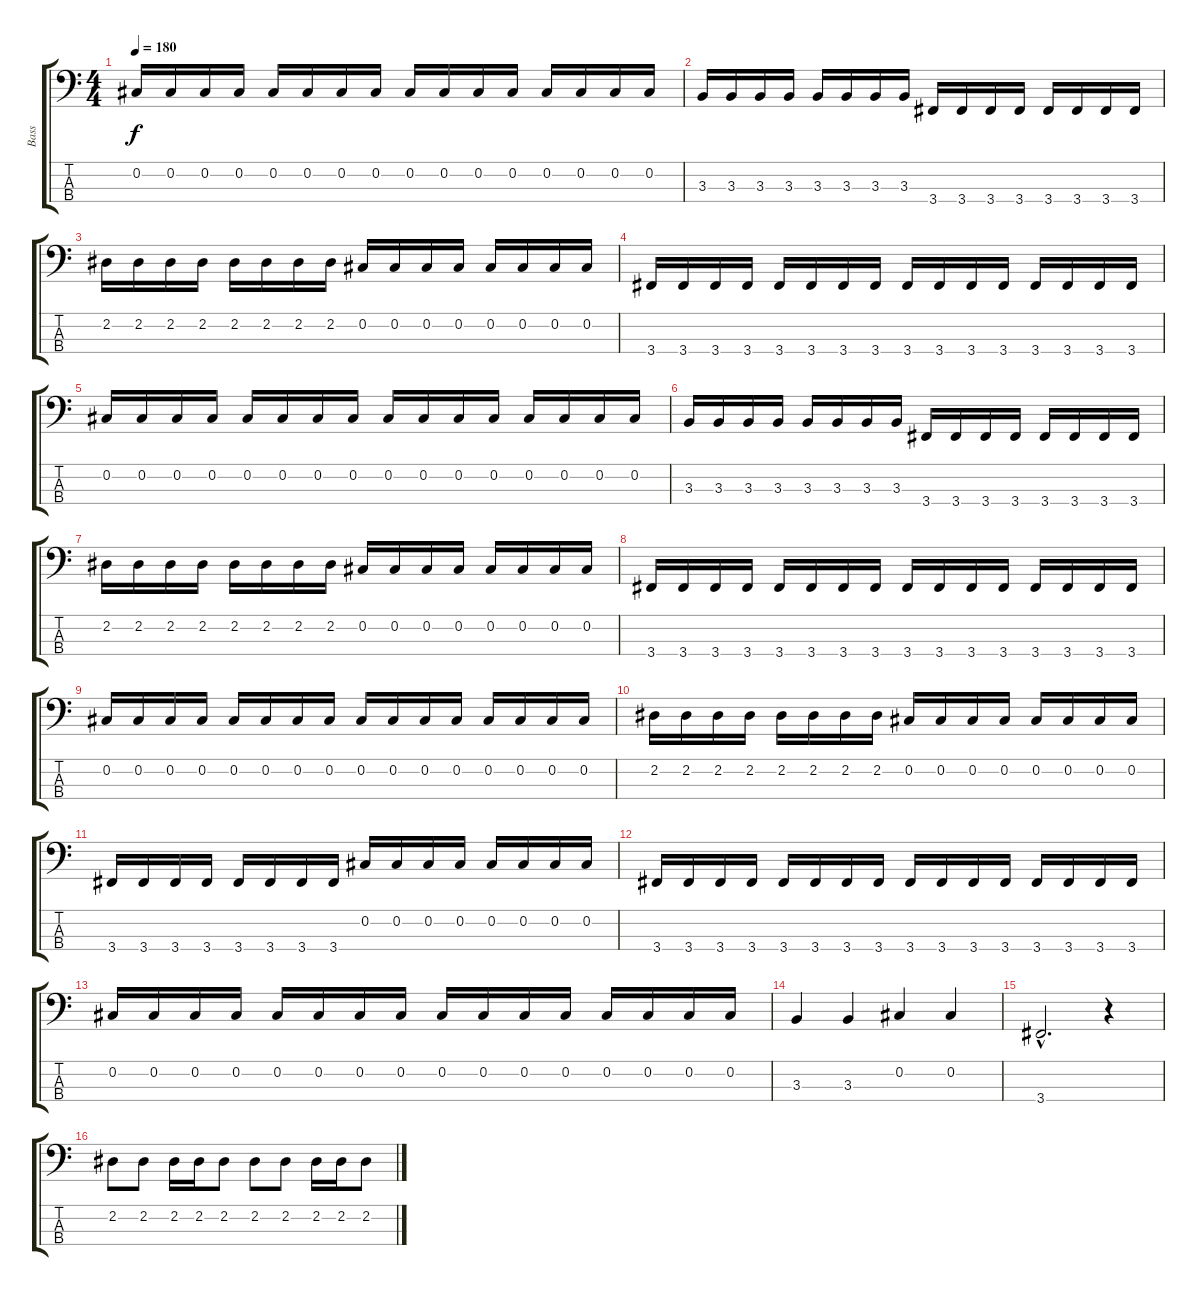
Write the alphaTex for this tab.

\track ("Bass" "Bass") {instrument electricbasspick}
\staff {score tabs}
\tuning (Gb2 Db2 Ab1 Eb1) {hide}
\ts (4 4)
\tempo 180
\clef f4
\ks c
0.2.16{dy f} 0.2.16 0.2.16 0.2.16 0.2.16 0.2.16 0.2.16 0.2.16 0.2.16 0.2.16 0.2.16 0.2.16 0.2.16 0.2.16 0.2.16 0.2.16 |
3.3.16 3.3.16 3.3.16 3.3.16 3.3.16 3.3.16 3.3.16 3.3.16 3.4.16 3.4.16 3.4.16 3.4.16 3.4.16 3.4.16 3.4.16 3.4.16 |
2.2.16 2.2.16 2.2.16 2.2.16 2.2.16 2.2.16 2.2.16 2.2.16 0.2.16 0.2.16 0.2.16 0.2.16 0.2.16 0.2.16 0.2.16 0.2.16 |
3.4.16 3.4.16 3.4.16 3.4.16 3.4.16 3.4.16 3.4.16 3.4.16 3.4.16 3.4.16 3.4.16 3.4.16 3.4.16 3.4.16 3.4.16 3.4.16 |
0.2.16 0.2.16 0.2.16 0.2.16 0.2.16 0.2.16 0.2.16 0.2.16 0.2.16 0.2.16 0.2.16 0.2.16 0.2.16 0.2.16 0.2.16 0.2.16 |
3.3.16 3.3.16 3.3.16 3.3.16 3.3.16 3.3.16 3.3.16 3.3.16 3.4.16 3.4.16 3.4.16 3.4.16 3.4.16 3.4.16 3.4.16 3.4.16 |
2.2.16 2.2.16 2.2.16 2.2.16 2.2.16 2.2.16 2.2.16 2.2.16 0.2.16 0.2.16 0.2.16 0.2.16 0.2.16 0.2.16 0.2.16 0.2.16 |
3.4.16 3.4.16 3.4.16 3.4.16 3.4.16 3.4.16 3.4.16 3.4.16 3.4.16 3.4.16 3.4.16 3.4.16 3.4.16 3.4.16 3.4.16 3.4.16 |
0.2.16 0.2.16 0.2.16 0.2.16 0.2.16 0.2.16 0.2.16 0.2.16 0.2.16 0.2.16 0.2.16 0.2.16 0.2.16 0.2.16 0.2.16 0.2.16 |
2.2.16 2.2.16 2.2.16 2.2.16 2.2.16 2.2.16 2.2.16 2.2.16 0.2.16 0.2.16 0.2.16 0.2.16 0.2.16 0.2.16 0.2.16 0.2.16 |
3.4.16 3.4.16 3.4.16 3.4.16 3.4.16 3.4.16 3.4.16 3.4.16 0.2.16 0.2.16 0.2.16 0.2.16 0.2.16 0.2.16 0.2.16 0.2.16 |
3.4.16 3.4.16 3.4.16 3.4.16 3.4.16 3.4.16 3.4.16 3.4.16 3.4.16 3.4.16 3.4.16 3.4.16 3.4.16 3.4.16 3.4.16 3.4.16 |
0.2.16 0.2.16 0.2.16 0.2.16 0.2.16 0.2.16 0.2.16 0.2.16 0.2.16 0.2.16 0.2.16 0.2.16 0.2.16 0.2.16 0.2.16 0.2.16 |
3.3.4 3.3.4 0.2.4 0.2.4 |
3.4{hac}.2{d} r.4 |
2.2.8 2.2.8 2.2.16 2.2.16 2.2.8 2.2.8 2.2.8 2.2.16 2.2.16 2.2.8
